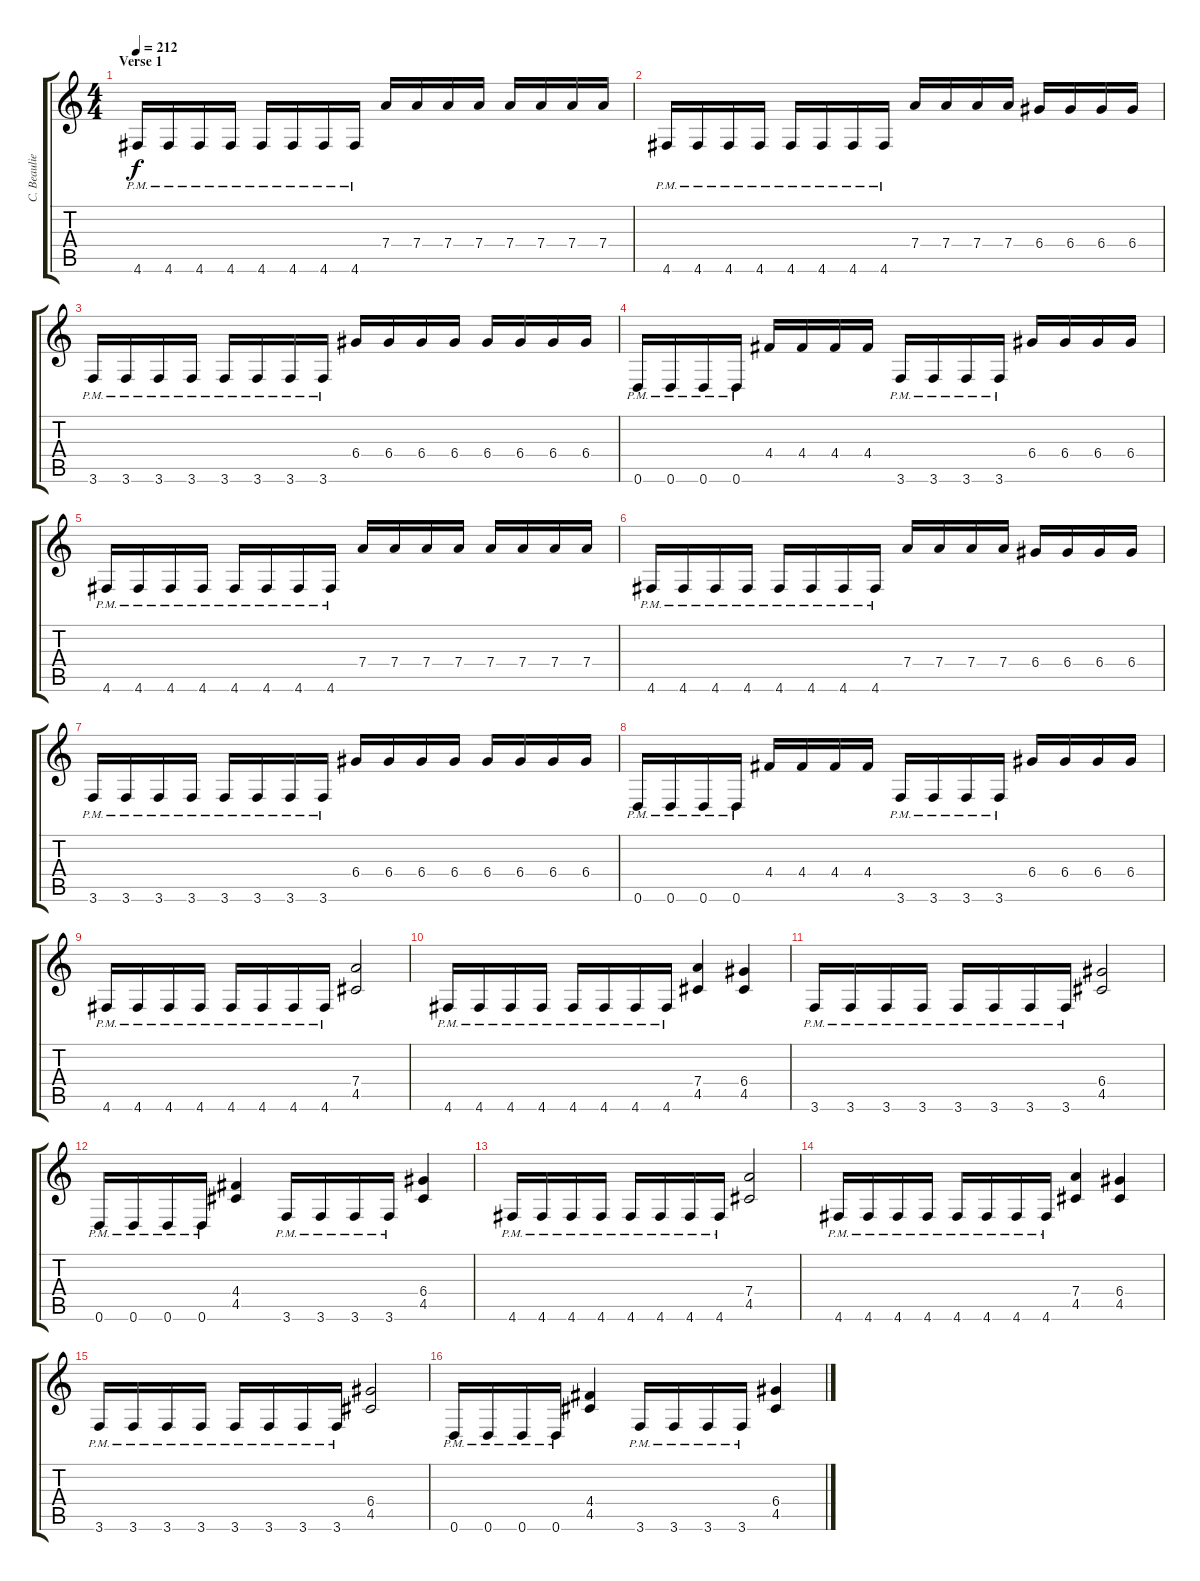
\track ("C. Beaulieu" "C. Beaulie") {instrument distortionguitar}
\staff {score tabs}
\tuning (E4 B3 G3 D3 A2 D2) {hide}
\ts (4 4)
\section ("" "Verse 1")
\tempo 212
\clef g2
\ks c
4.6{pm}.16{dy f} 4.6{pm}.16 4.6{pm}.16 4.6{pm}.16 4.6{pm}.16 4.6{pm}.16 4.6{pm}.16 4.6{pm}.16 7.4.16 7.4.16 7.4.16 7.4.16 7.4.16 7.4.16 7.4.16 7.4.16 |
4.6{pm}.16 4.6{pm}.16 4.6{pm}.16 4.6{pm}.16 4.6{pm}.16 4.6{pm}.16 4.6{pm}.16 4.6{pm}.16 7.4.16 7.4.16 7.4.16 7.4.16 6.4.16 6.4.16 6.4.16 6.4.16 |
3.6{pm}.16 3.6{pm}.16 3.6{pm}.16 3.6{pm}.16 3.6{pm}.16 3.6{pm}.16 3.6{pm}.16 3.6{pm}.16 6.4.16 6.4.16 6.4.16 6.4.16 6.4.16 6.4.16 6.4.16 6.4.16 |
0.6{pm}.16 0.6{pm}.16 0.6{pm}.16 0.6{pm}.16 4.4.16 4.4.16 4.4.16 4.4.16 3.6{pm}.16 3.6{pm}.16 3.6{pm}.16 3.6{pm}.16 6.4.16 6.4.16 6.4.16 6.4.16 |
4.6{pm}.16 4.6{pm}.16 4.6{pm}.16 4.6{pm}.16 4.6{pm}.16 4.6{pm}.16 4.6{pm}.16 4.6{pm}.16 7.4.16 7.4.16 7.4.16 7.4.16 7.4.16 7.4.16 7.4.16 7.4.16 |
4.6{pm}.16 4.6{pm}.16 4.6{pm}.16 4.6{pm}.16 4.6{pm}.16 4.6{pm}.16 4.6{pm}.16 4.6{pm}.16 7.4.16 7.4.16 7.4.16 7.4.16 6.4.16 6.4.16 6.4.16 6.4.16 |
3.6{pm}.16 3.6{pm}.16 3.6{pm}.16 3.6{pm}.16 3.6{pm}.16 3.6{pm}.16 3.6{pm}.16 3.6{pm}.16 6.4.16 6.4.16 6.4.16 6.4.16 6.4.16 6.4.16 6.4.16 6.4.16 |
0.6{pm}.16 0.6{pm}.16 0.6{pm}.16 0.6{pm}.16 4.4.16 4.4.16 4.4.16 4.4.16 3.6{pm}.16 3.6{pm}.16 3.6{pm}.16 3.6{pm}.16 6.4.16 6.4.16 6.4.16 6.4.16 |
4.6{pm}.16 4.6{pm}.16 4.6{pm}.16 4.6{pm}.16 4.6{pm}.16 4.6{pm}.16 4.6{pm}.16 4.6{pm}.16 (7.4 4.5).2 |
4.6{pm}.16 4.6{pm}.16 4.6{pm}.16 4.6{pm}.16 4.6{pm}.16 4.6{pm}.16 4.6{pm}.16 4.6{pm}.16 (7.4 4.5).4 (6.4 4.5).4 |
3.6{pm}.16 3.6{pm}.16 3.6{pm}.16 3.6{pm}.16 3.6{pm}.16 3.6{pm}.16 3.6{pm}.16 3.6{pm}.16 (6.4 4.5).2 |
0.6{pm}.16 0.6{pm}.16 0.6{pm}.16 0.6{pm}.16 (4.4 4.5).4 3.6{pm}.16 3.6{pm}.16 3.6{pm}.16 3.6{pm}.16 (6.4 4.5).4 |
4.6{pm}.16 4.6{pm}.16 4.6{pm}.16 4.6{pm}.16 4.6{pm}.16 4.6{pm}.16 4.6{pm}.16 4.6{pm}.16 (7.4 4.5).2 |
4.6{pm}.16 4.6{pm}.16 4.6{pm}.16 4.6{pm}.16 4.6{pm}.16 4.6{pm}.16 4.6{pm}.16 4.6{pm}.16 (7.4 4.5).4 (6.4 4.5).4 |
3.6{pm}.16 3.6{pm}.16 3.6{pm}.16 3.6{pm}.16 3.6{pm}.16 3.6{pm}.16 3.6{pm}.16 3.6{pm}.16 (6.4 4.5).2 |
0.6{pm}.16 0.6{pm}.16 0.6{pm}.16 0.6{pm}.16 (4.4 4.5).4 3.6{pm}.16 3.6{pm}.16 3.6{pm}.16 3.6{pm}.16 (6.4 4.5).4
